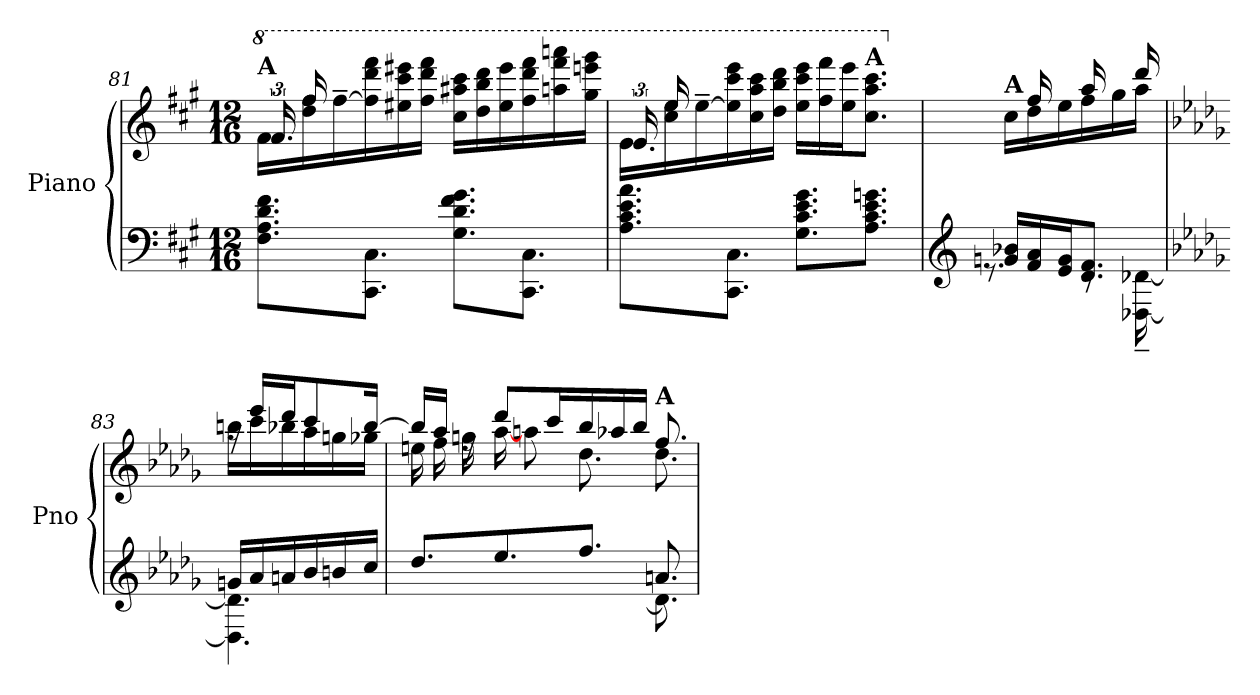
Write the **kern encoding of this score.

**kern	**kern
*part1	*part1
*staff2	*staff1
*I"Piano	*
*I'Pno	*
*clefF4	*clefG2
*k[f#c#g#]	*k[f#c#g#]
*M12/16	*M12/16
*	*8va
=81	=81
*	*^
!	!LO:TX:a:B:t=A	!
8.F#\ 8.A\ 8.d\ 8.f#\L	16ff#\LL	24.ff#/
.	16ddd\ 16fff#\	16fff#/
.	[16fff#~\	2ryy
8.CC#\ 8.C#\J	16fff#\] 16dddd\ 16ffff#\	.
.	16eee#X\ 16cccc#\ 16eeee#X\	.
.	16fff#\ 16dddd\ 16ffff#\JJ	.
8.G#\ 8.d\ 8.f#\ 8.g#\L	16ccc#\ 16aaa#X\ 16cccc#\LL	.
.	16ddd\ 16bbb\ 16dddd\	.
.	16eee#\ 16eeee#\	.
8.CC#\ 8.C#\J	16fff#\ 16dddd\ 16ffff#\	.
.	16aaan\ 16ffff#\ 16aaaan\	8ryy
.	16ggg#\ 16eeeen\ 16gggg#\JJ	.
!!LO:PB:g=z	!!
=82	=82	=82
8.A\ 8.c#\ 8.e\ 8.a\L	16ee\LL	24.ee/
.	16ccc#\ 16eee\	16eee/
.	[16eee~\	2ryy
8.CC#\ 8.C#\J	16eee\] 16cccc#\ 16eeee\	.
.	16ccc#\ 16aaa\ 16cccc#\	.
.	16ddd\ 16bbb\ 16dddd\JJ	.
8.G#\ 8.c#\ 8.e\ 8.g#\L	16eee\ 16cccc#\ 16eeee\LL	.
.	16fff#\ 16ffff#\	.
.	16eee\ 16eeee\J	.
!	!LO:TX:a:B:t=A	!
8.A\ 8.c#\ 8.e\ 8.gn\J	8.ccc#\ 8.aaa\ 8.cccc#\J	.
.	.	8ryy
=83	=83	=83
*clefG2	*	*
*^	*	*
*	*	*X8va	*
!	!	!LO:TX:a:B:t=A	!
16gn/ 16b-X/LL	8.re	16ryy	16cc#\LL
16f#/ 16a/	.	16ff#/	16dd\
16e/ 16g/J	.	16ryy	16ee\
8.d/ 8.f#/J	8rc	16aa/	16ff#\
.	.	16ryy	16gg#\
.	[16D-X\~ [16d-X\~	16ddd/	16aa\JJ
=83X1	=83X1	=83X1	=83X1
*k[b-e-a-d-g-]	*	*k[b-e-a-d-g-]	*
16gn/LL	4.D-\] 4.d-\]	16raa	16bbn\LL
16a-/	.	16eee-/LL	16ccc\
16an/	.	16ddd-/J	16bb-X\
16b-/	.	8ccc/	16aa-\
16bn/	.	.	16ggn\
16cc/JJ	.	[16bb-/Jk	16gg-X\JJ
=84	=84	=84	=84
8.dd-/L	16dd-\LLyy	16bb-/LL]	16een\LL
.	16a-\	16aa-/JJ	16ff\
.	16d-\	16rff	16ggn\
8.ee-/	16ee-\yy	8ddd-/L	[16aa-\
.	16g-\	.	8aan\
.	16d-\	16ccc/L	.
8.ff/J	16ff\yy	16bb-/	8.dd-\J
.	16f\	16aa-X/	.
.	[16d-~\JJ	16bb-/JJ	.
!	!	!LO:TX:a:B:t=A	!
8.an/	8.d-\]	8.ff/	8.dd-\
*v	*v	*	*
*	*v	*v
=	=
*-	*-
